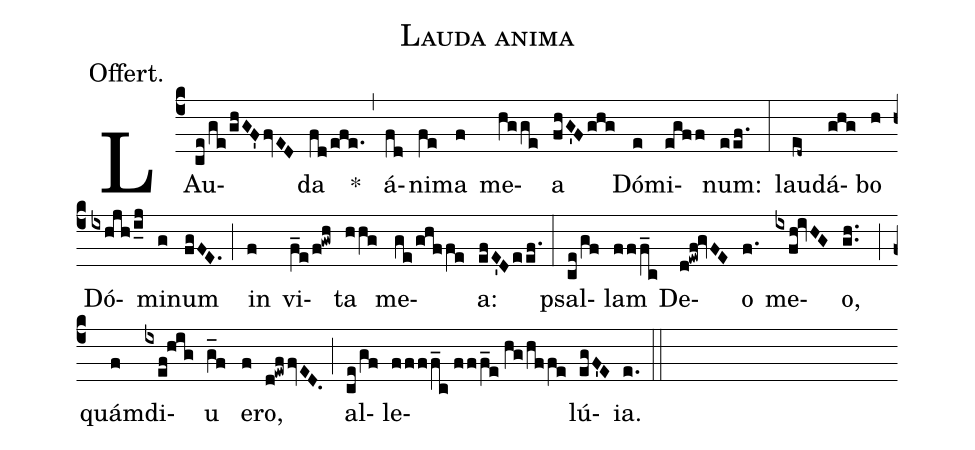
name:Lauda anima;
annotation:Offert.;
mode:4;
office-part:Offertory;
%%
(c4) LAu(ce/ge/ghGF'/fvED)da(fd/efe.) *(,)
á(fd)ni(fe)ma(f) me(hgge)a(fhG'F/ghg) Dó(e)mi(egff)num:(eef.) (:)
lau(ed~)dá(ghg)bo(h) Dó(ixhjh/i_j)mi(g)num(fgFE.) (;)
in(f) vi(f_e/f!gwh)ta(hhg) me(ge/ghffe)a:(efE'D/eef.) (:)
psal(ce/gf)lam(fff_c) De(d!ewf!gvFE)o(f.) me(ixfh!ivHG)o,(gh..) (;)
quám(f)di(ixef!hig)u(g_f) e(f)ro,(d!ewf/fvED.) (;)
al(ce/gf)le(ffff_c//fff_e//hg/hffe)lú(egF'E)ia.(e.) (::)
